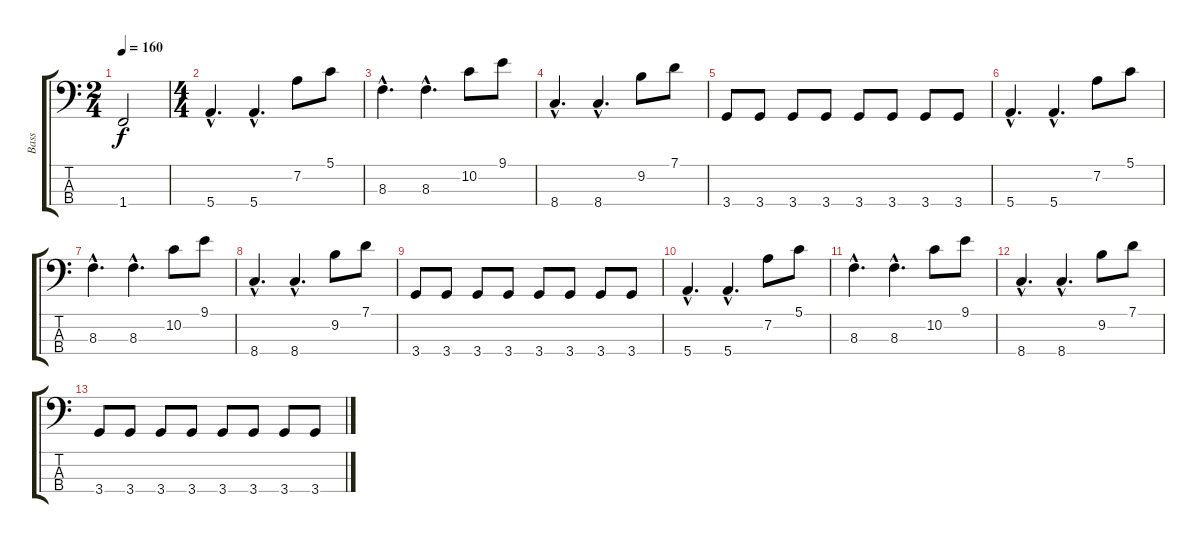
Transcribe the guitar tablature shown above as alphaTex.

\track ("Bass" "Bass") {instrument electricbassfinger}
\staff {score tabs}
\tuning (G2 D2 A1 E1) {hide}
\ts (2 4)
\tempo 160
\clef f4
\ks c
1.4{t}.2{dy f} |
\ts (4 4)
5.4{hac}.4{d} 5.4{hac}.4{d} 7.2.8 5.1.8 |
8.3{hac}.4{d} 8.3{hac}.4{d} 10.2.8 9.1.8 |
8.4{hac}.4{d} 8.4{hac}.4{d} 9.2.8 7.1.8 |
3.4.8 3.4.8 3.4.8 3.4.8 3.4.8 3.4.8 3.4.8 3.4.8 |
5.4{hac}.4{d} 5.4{hac}.4{d} 7.2.8 5.1.8 |
8.3{hac}.4{d} 8.3{hac}.4{d} 10.2.8 9.1.8 |
8.4{hac}.4{d} 8.4{hac}.4{d} 9.2.8 7.1.8 |
3.4.8 3.4.8 3.4.8 3.4.8 3.4.8 3.4.8 3.4.8 3.4.8 |
5.4{hac}.4{d} 5.4{hac}.4{d} 7.2.8 5.1.8 |
8.3{hac}.4{d} 8.3{hac}.4{d} 10.2.8 9.1.8 |
8.4{hac}.4{d} 8.4{hac}.4{d} 9.2.8 7.1.8 |
3.4.8 3.4.8 3.4.8 3.4.8 3.4.8 3.4.8 3.4.8 3.4.8
